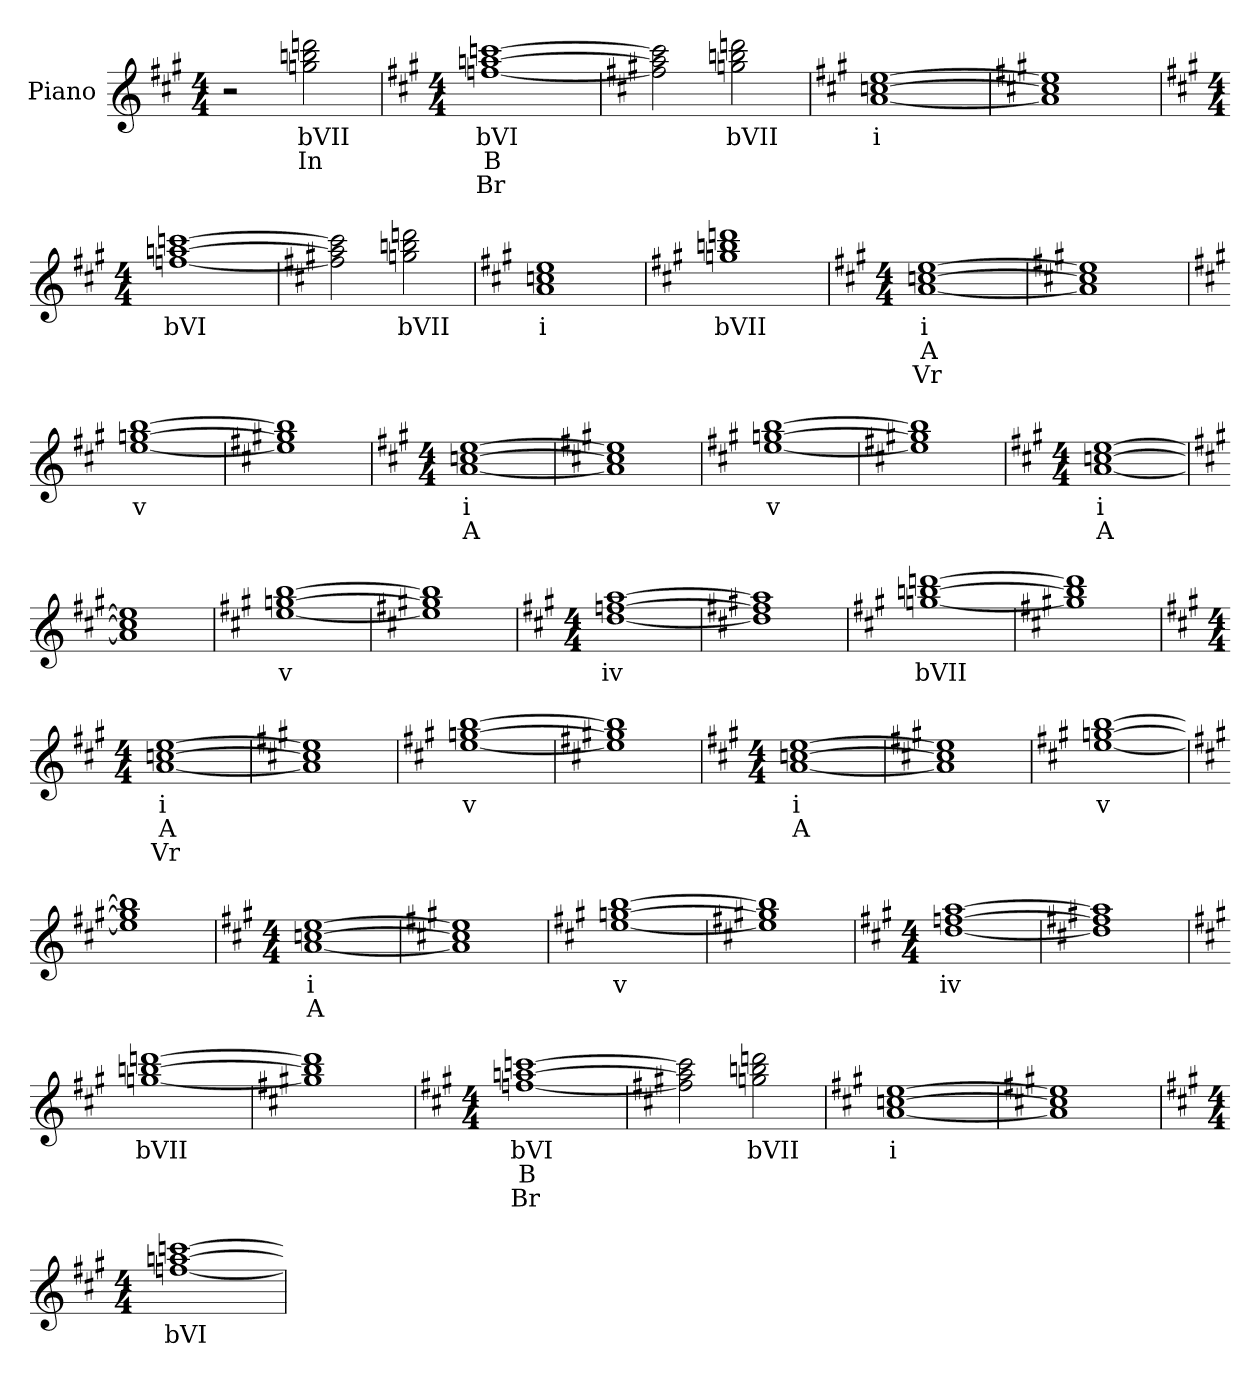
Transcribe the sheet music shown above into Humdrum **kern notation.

**kern	**text	**text	**text
*part1	*part1	*part1	*part1
*staff1	*staff1	*staff1	*staff1
*I"Piano	*	*	*
*I'Pno	*	*	*
*k[f#c#g#]	*	*	*
*A:	*	*	*
*M4/4	*	*	*
=	=	=	=
2r	.	.	.
2ggn 2bbn 2dddn	bVII	In	.
=	=	=	=
*k[f#c#g#]	*	*	*
*A:	*	*	*
*M4/4	*	*	*
[1ffn [1aan [1cccn	bVI	B	Br
=	=	=	=
*k[f#c#g#]	*	*	*
*A:	*	*	*
2ffn] 2aan] 2cccn]	.	.	.
2ggn 2bbn 2dddn	bVII	.	.
=	=	=	=
*k[f#c#g#]	*	*	*
*A:	*	*	*
[1a [1ccn [1ee	i	.	.
=	=	=	=
*k[f#c#g#]	*	*	*
*A:	*	*	*
1a] 1ccn] 1ee]	.	.	.
=	=	=	=
*k[f#c#g#]	*	*	*
*A:	*	*	*
*M4/4	*	*	*
[1ffn [1aan [1cccn	bVI	.	.
=	=	=	=
*k[f#c#g#]	*	*	*
*A:	*	*	*
2ffn] 2aan] 2cccn]	.	.	.
2ggn 2bbn 2dddn	bVII	.	.
=	=	=	=
*k[f#c#g#]	*	*	*
*A:	*	*	*
1a 1ccn 1ee	i	.	.
=	=	=	=
*k[f#c#g#]	*	*	*
*A:	*	*	*
1ggn 1bbn 1dddn	bVII	.	.
=	=	=	=
*k[f#c#g#]	*	*	*
*A:	*	*	*
*M4/4	*	*	*
[1a [1ccn [1ee	i	A	Vr
=	=	=	=
*k[f#c#g#]	*	*	*
*A:	*	*	*
1a] 1ccn] 1ee]	.	.	.
=	=	=	=
*k[f#c#g#]	*	*	*
*A:	*	*	*
[1ee [1ggn [1bb	v	.	.
=	=	=	=
*k[f#c#g#]	*	*	*
*A:	*	*	*
1ee] 1ggn] 1bb]	.	.	.
=	=	=	=
*k[f#c#g#]	*	*	*
*A:	*	*	*
*M4/4	*	*	*
[1a [1ccn [1ee	i	A	.
=	=	=	=
*k[f#c#g#]	*	*	*
*A:	*	*	*
1a] 1ccn] 1ee]	.	.	.
=	=	=	=
*k[f#c#g#]	*	*	*
*A:	*	*	*
[1ee [1ggn [1bb	v	.	.
=	=	=	=
*k[f#c#g#]	*	*	*
*A:	*	*	*
1ee] 1ggn] 1bb]	.	.	.
=	=	=	=
*k[f#c#g#]	*	*	*
*A:	*	*	*
*M4/4	*	*	*
[1a [1ccn [1ee	i	A	.
=	=	=	=
*k[f#c#g#]	*	*	*
*A:	*	*	*
1a] 1ccn] 1ee]	.	.	.
=	=	=	=
*k[f#c#g#]	*	*	*
*A:	*	*	*
[1ee [1ggn [1bb	v	.	.
=	=	=	=
*k[f#c#g#]	*	*	*
*A:	*	*	*
1ee] 1ggn] 1bb]	.	.	.
=	=	=	=
*k[f#c#g#]	*	*	*
*A:	*	*	*
*M4/4	*	*	*
[1dd [1ffn [1aa	iv	.	.
=	=	=	=
*k[f#c#g#]	*	*	*
*A:	*	*	*
1dd] 1ffn] 1aa]	.	.	.
=	=	=	=
*k[f#c#g#]	*	*	*
*A:	*	*	*
[1ggn [1bbn [1dddn	bVII	.	.
=	=	=	=
*k[f#c#g#]	*	*	*
*A:	*	*	*
1ggn] 1bbn] 1dddn]	.	.	.
=	=	=	=
*k[f#c#g#]	*	*	*
*A:	*	*	*
*M4/4	*	*	*
[1a [1ccn [1ee	i	A	Vr
=	=	=	=
*k[f#c#g#]	*	*	*
*A:	*	*	*
1a] 1ccn] 1ee]	.	.	.
=	=	=	=
*k[f#c#g#]	*	*	*
*A:	*	*	*
[1ee [1ggn [1bb	v	.	.
=	=	=	=
*k[f#c#g#]	*	*	*
*A:	*	*	*
1ee] 1ggn] 1bb]	.	.	.
=	=	=	=
*k[f#c#g#]	*	*	*
*A:	*	*	*
*M4/4	*	*	*
[1a [1ccn [1ee	i	A	.
=	=	=	=
*k[f#c#g#]	*	*	*
*A:	*	*	*
1a] 1ccn] 1ee]	.	.	.
=	=	=	=
*k[f#c#g#]	*	*	*
*A:	*	*	*
[1ee [1ggn [1bb	v	.	.
=	=	=	=
*k[f#c#g#]	*	*	*
*A:	*	*	*
1ee] 1ggn] 1bb]	.	.	.
=	=	=	=
*k[f#c#g#]	*	*	*
*A:	*	*	*
*M4/4	*	*	*
[1a [1ccn [1ee	i	A	.
=	=	=	=
*k[f#c#g#]	*	*	*
*A:	*	*	*
1a] 1ccn] 1ee]	.	.	.
=	=	=	=
*k[f#c#g#]	*	*	*
*A:	*	*	*
[1ee [1ggn [1bb	v	.	.
=	=	=	=
*k[f#c#g#]	*	*	*
*A:	*	*	*
1ee] 1ggn] 1bb]	.	.	.
=	=	=	=
*k[f#c#g#]	*	*	*
*A:	*	*	*
*M4/4	*	*	*
[1dd [1ffn [1aa	iv	.	.
=	=	=	=
*k[f#c#g#]	*	*	*
*A:	*	*	*
1dd] 1ffn] 1aa]	.	.	.
=	=	=	=
*k[f#c#g#]	*	*	*
*A:	*	*	*
[1ggn [1bbn [1dddn	bVII	.	.
=	=	=	=
*k[f#c#g#]	*	*	*
*A:	*	*	*
1ggn] 1bbn] 1dddn]	.	.	.
=	=	=	=
*k[f#c#g#]	*	*	*
*A:	*	*	*
*M4/4	*	*	*
[1ffn [1aan [1cccn	bVI	B	Br
=	=	=	=
*k[f#c#g#]	*	*	*
*A:	*	*	*
2ffn] 2aan] 2cccn]	.	.	.
2ggn 2bbn 2dddn	bVII	.	.
=	=	=	=
*k[f#c#g#]	*	*	*
*A:	*	*	*
[1a [1ccn [1ee	i	.	.
=	=	=	=
*k[f#c#g#]	*	*	*
*A:	*	*	*
1a] 1ccn] 1ee]	.	.	.
=	=	=	=
*k[f#c#g#]	*	*	*
*A:	*	*	*
*M4/4	*	*	*
[1ffn [1aan [1cccn	bVI	.	.
=	=	=	=
*-	*-	*-	*-
